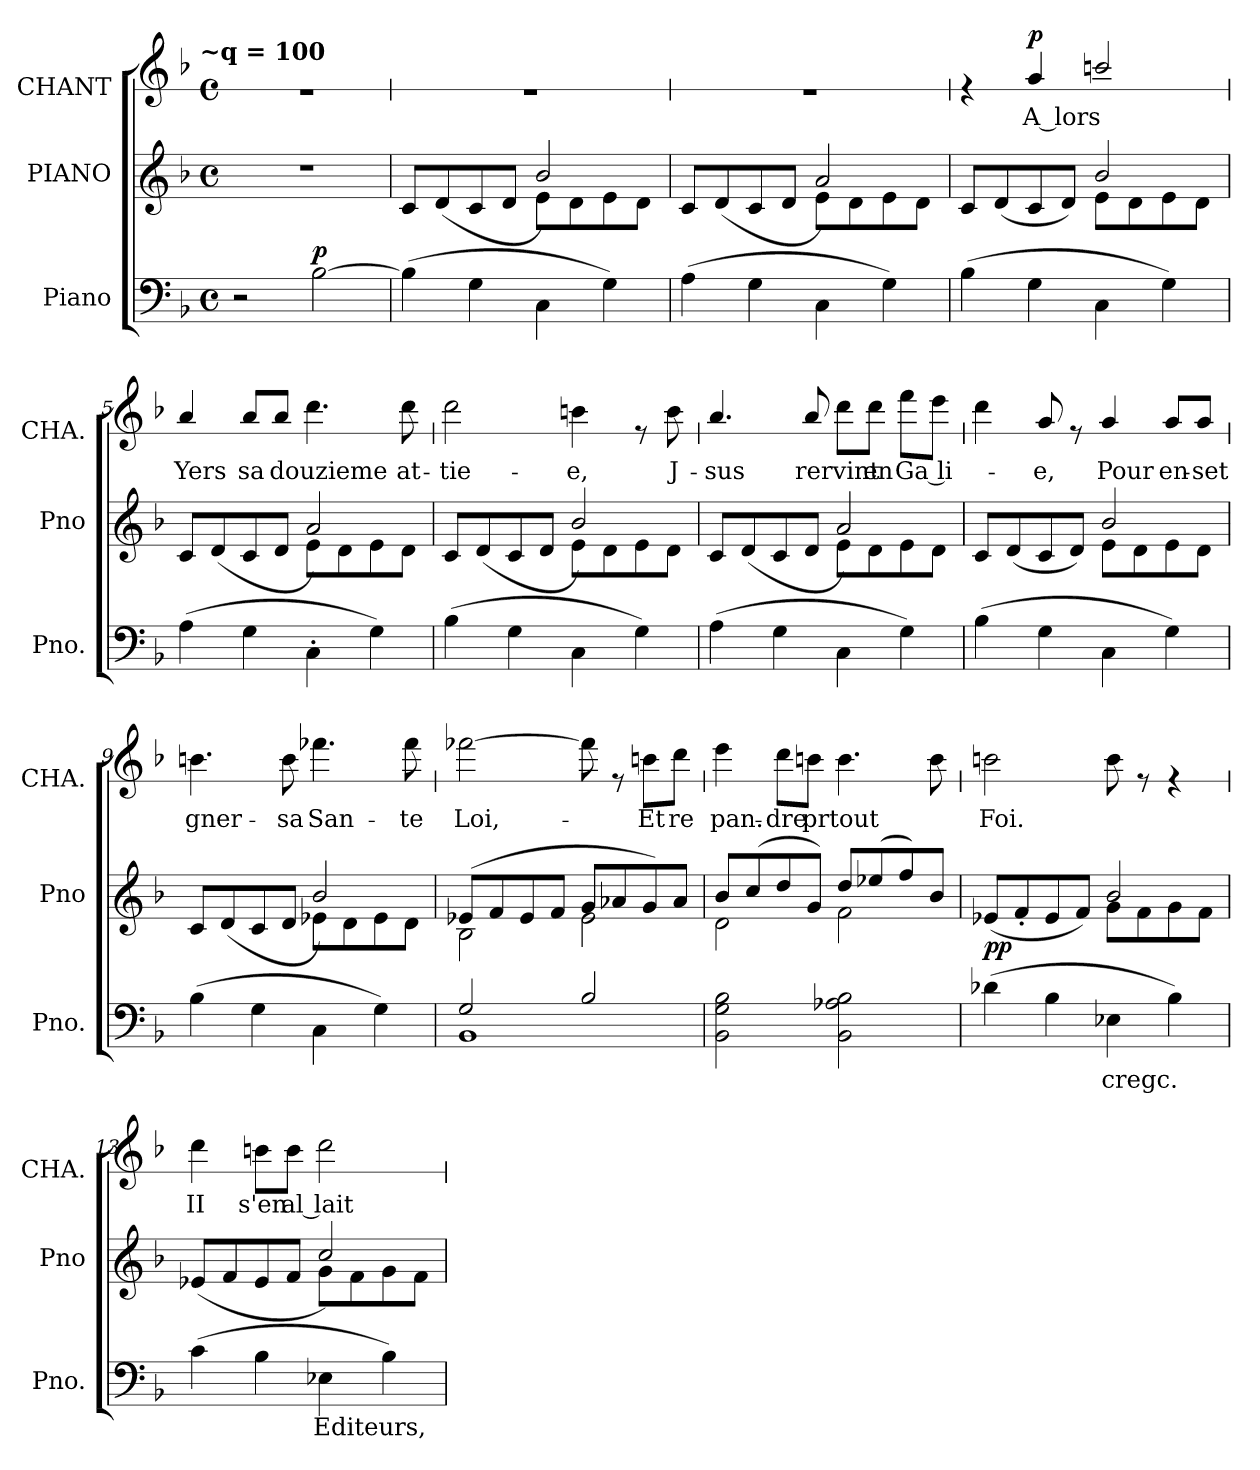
**kern	**text	**dynam	**kern	**dynam	**kern	**text	**dynam
*part3	*part3	*part3	*part2	*part2	*part1	*part1	*part1
*staff3	*staff3	*staff3	*staff2	*staff2	*staff1	*staff1	*staff1
*I"Piano	*	*	*I"PIANO	*	*I"CHANT	*	*
*I'Pno.	*	*	*I'Pno	*	*I'CHA.	*	*
*	*	*	*	*	*stria1	*	*
*clefF4	*	*	*clefG2	*	*clefG2	*	*
*k[b-]	*	*	*k[b-]	*	*k[b-]	*	*
*F:	*	*	*F:	*	*F:	*	*
!!LO:TX:omd:t=~q = 100
*M4/4	*	*	*M4/4	*	*M4/4	*	*
*met(c)	*	*	*met(c)	*	*met(c)	*	*
=1	=1	=1	=1	=1	=1	=1	=1
2r	.	.	1r	.	1r	.	.
[2B-\	.	p­	.	.	.	.	.
=2	=2	=2	=2	=2	=2	=2	=2
*	*	*	*^	*	*	*	*
(4B-\]	.	.	8c/L	2ryy	.	1r	.	.
.	.	.	(8d/	.	.	.	.	.
4G\	.	.	8c/	.	.	.	.	.
.	.	.	8d/J	.	.	.	.	.
4C\	.	.	2b-/)	8e\L	.	.	.	.
.	.	.	.	8d\	.	.	.	.
4G\)	.	.	.	8e\	.	.	.	.
.	.	.	.	8d\J	.	.	.	.
=3	=3	=3	=3	=3	=3	=3	=3	=3
(4A\	.	.	8c/L	2ryy	.	1r	.	.
.	.	.	(8d/	.	.	.	.	.
4G\	.	.	8c/	.	.	.	.	.
.	.	.	8d/J	.	.	.	.	.
4C\	.	.	2a/)	8e\L	.	.	.	.
.	.	.	.	8d\	.	.	.	.
4G\)	.	.	.	8e\	.	.	.	.
.	.	.	.	8d\J	.	.	.	.
=4	=4	=4	=4	=4	=4	=4	=4	=4
(4B-\	.	.	8c/L	2ryy	.	4r	.	.
.	.	.	(8d/	.	.	.	.	.
4G\	.	.	8c/	.	.	4g/	A lors	p
.	.	.	8d/J)	.	.	.	.	.
4C\	.	.	2b-/	8e\L	.	2b/	.	.
.	.	.	.	8d\	.	.	.	.
4G\)	.	.	.	8e\	.	.	.	.
.	.	.	.	8d\J	.	.	.	.
!!LO:LB:g=z
=5	=5	=5	=5	=5	=5	=5	=5	=5
(4A\	.	.	8c/L	2ryy	.	4a/	Yers	.
.	.	.	(8d/	.	.	.	.	.
4G\	.	.	8c/	.	.	8a/L	sa	.
.	.	.	8d/J	.	.	8a/J	douzieme	.
4C'\	.	.	2a/)	8e\L	.	4.cc\	.	.
.	.	.	.	8d\	.	.	.	.
4G\)	.	.	.	8e\	.	.	.	.
.	.	.	.	8d\J	.	8cc\	at-	.
=6	=6	=6	=6	=6	=6	=6	=6	=6
(4B-\	.	.	8c/L	2ryy	.	2cc\	tie-	.
.	.	.	(8d/	.	.	.	.	.
4G\	.	.	8c/	.	.	.	.	.
.	.	.	8d/J	.	.	.	.	.
4C\	.	.	2b-/)	8e\L	.	4b\	e,	.
.	.	.	.	8d\	.	.	.	.
4G\)	.	.	.	8e\	.	8r	.	.
.	.	.	.	8d\J	.	8b\	J-	.
=7	=7	=7	=7	=7	=7	=7	=7	=7
(4A\	.	.	8c/L	2ryy	.	4.a/	sus	.
.	.	.	(8d/	.	.	.	.	.
4G\	.	.	8c/	.	.	.	.	.
.	.	.	8d/J	.	.	8a/	rervint	.
4C\	.	.	2a/)	8e\L	.	8cc\L	.	.
.	.	.	.	8d\	.	8cc\J	en	.
4G\)	.	.	.	8e\	.	8ee\L	Ga li-	.
.	.	.	.	8d\J	.	8dd\J	.	.
=8	=8	=8	=8	=8	=8	=8	=8	=8
(4B-\	.	.	8c/L	2ryy	.	4cc\	.	.
.	.	.	(8d/	.	.	.	.	.
4G\	.	.	8c/	.	.	8g/	e,	.
.	.	.	8d/J)	.	.	8r	.	.
4C\	.	.	2b-/	8e\L	.	4g/	Pour	.
.	.	.	.	8d\	.	.	.	.
4G\)	.	.	.	8e\	.	8g/L	en-	.
.	.	.	.	8d\J	.	8g/J	set­	.
!!LO:LB:g=z
=9	=9	=9	=9	=9	=9	=9	=9	=9
(4B-\	.	.	8c/L	2ryy	.	4.b\	gner-	.
.	.	.	(8d/	.	.	.	.	.
4G\	.	.	8c/	.	.	.	.	.
.	.	.	8d/J	.	.	8b\	sa	.
4C\	.	.	2b-/)	8e-X\L	.	4.ee-X\	San-	.
.	.	.	.	8d\	.	.	.	.
4G\)	.	.	.	8e-\	.	.	.	.
.	.	.	.	8d\J	.	8ee-\	te	.
=10	=10	=10	=10	=10	=10	=10	=10	=10
*^	*	*	*	*	*	*	*	*
2G/	1BB-/	.	.	(8e-X/L	2B-\	.	[2ee-X\	Loi,-	.
.	.	.	.	8f/	.	.	.	.	.
.	.	.	.	8e-/	.	.	.	.	.
.	.	.	.	8f/J	.	.	.	.	.
2B-/	.	.	.	8g/L	2e-\	.	8ee-\]	.	.
.	.	.	.	8a-X/	.	.	8r	.	.
.	.	.	.	8g/)	.	.	8b\L	Et	.
.	.	.	.	8a-/J	.	.	8cc\J	re	.
*v	*v	*	*	*	*	*	*	*	*
=11	=11	=11	=11	=11	=11	=11	=11	=11
2BB-\ 2G\ 2B-\	.	.	8b-/L	2d\	.	4dd\	pan.-	.
.	.	.	(8cc/	.	.	.	.	.
.	.	.	8dd/	.	.	8cc\L	dre	.
.	.	.	8g/J)	.	.	8b\J	prtout	.
2BB-\ 2A-X\ 2B-\	.	.	8dd/L	2f\	.	4.b\	.	.
.	.	.	(8ee-X/	.	.	.	.	.
.	.	.	8ff/)	.	.	.	.	.
.	.	.	8b-/J	.	.	8b\	.	.
=12	=12	=12	=12	=12	=12	=12	=12	=12
(4d-X\	.	.	(8e-X/L	2ryy	pp	2b\	Foi.	.
.	.	.	8f'/	.	.	.	.	.
4B-\	.	.	8e-/	.	.	.	.	.
.	.	.	8f/J)	.	.	.	.	.
4E-X\	cregc.	.	2b-/	8g\L	.	8b\	.	.
.	.	.	.	8f\	.	8r	.	.
4B-\)	.	.	.	8g\	.	4r	.	.
.	.	.	.	8f\J	.	.	.	.
!!LO:LB:g=z
=13	=13	=13	=13	=13	=13	=13	=13	=13
(4c\	.	.	(8e-X/L	2ryy	.	4cc\	II	.
.	.	.	8f/	.	.	.	.	.
4B-\	.	.	8e-/	.	.	8b\L	s'en	.
.	.	.	8f/J	.	.	8b\J	al lait	.
4E-X\	Editeurs,	.	2cc/)	8g\L	.	2cc\	.	.
.	.	.	.	8f\	.	.	.	.
4B-\)	.	.	.	8g\	.	.	.	.
.	.	.	.	8f\J	.	.	.	.
*	*	*	*v	*v	*	*	*	*
=	=	=	=	=	=	=	=
*-	*-	*-	*-	*-	*-	*-	*-
